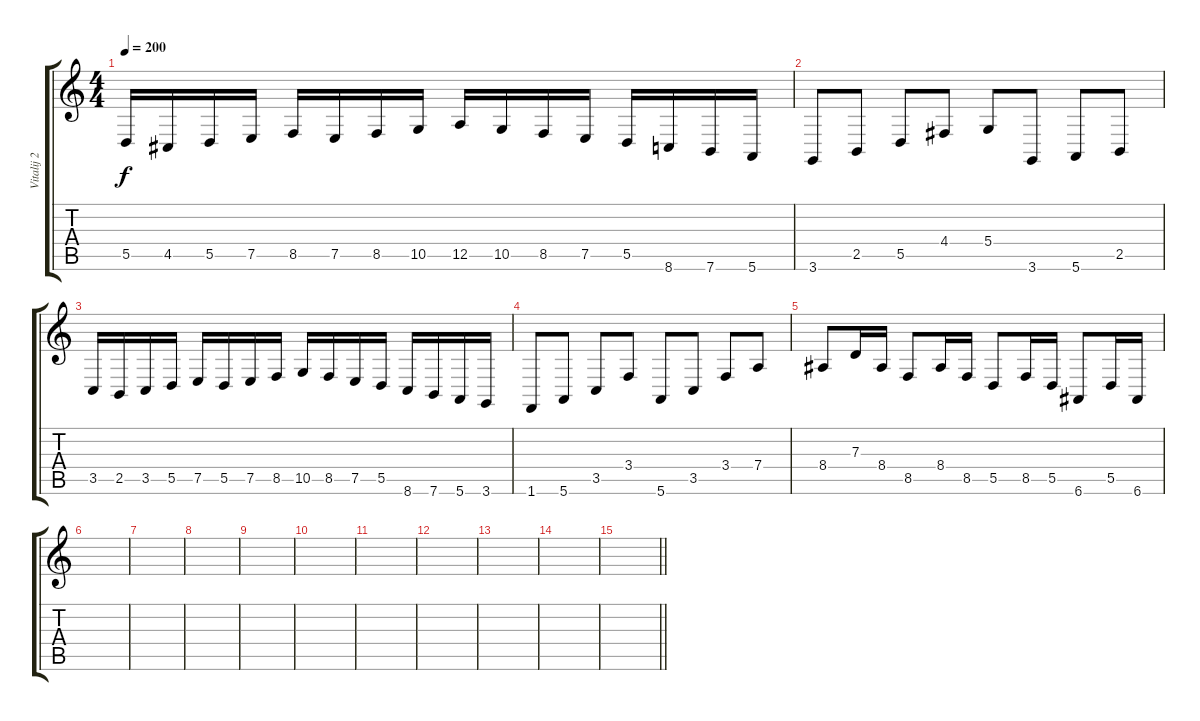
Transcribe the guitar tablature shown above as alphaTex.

\track ("Vitalij 2" "Vitalij 2") {instrument acousticgrandpiano}
\staff {score tabs}
\tuning (E4 B3 G3 D3 A2 E2) {hide}
\ts (4 4)
\tempo 200
\clef g2
\ks c
5.5.16{dy f} 4.5.16 5.5.16 7.5.16 8.5.16 7.5.16 8.5.16 10.5.16 12.5.16 10.5.16 8.5.16 7.5.16 5.5.16 8.6.16 7.6.16 5.6.16 |
3.6.8 2.5.8 5.5.8 4.4.8 5.4.8 3.6.8 5.6.8 2.5.8 |
3.5.16 2.5.16 3.5.16 5.5.16 7.5.16 5.5.16 7.5.16 8.5.16 10.5.16 8.5.16 7.5.16 5.5.16 8.6.16 7.6.16 5.6.16 3.6.16 |
1.6.8 5.6.8 3.5.8 3.4.8 5.6.8 3.5.8 3.4.8 7.4.8 |
8.4.8 7.3.16 8.4.16 8.5.8 8.4.16 8.5.16 5.5.8 8.5.16 5.5.16 6.6.8 5.5.16 6.6.16 |
|
|
|
|
|
|
|
|
|
\barLineRight lightlight
